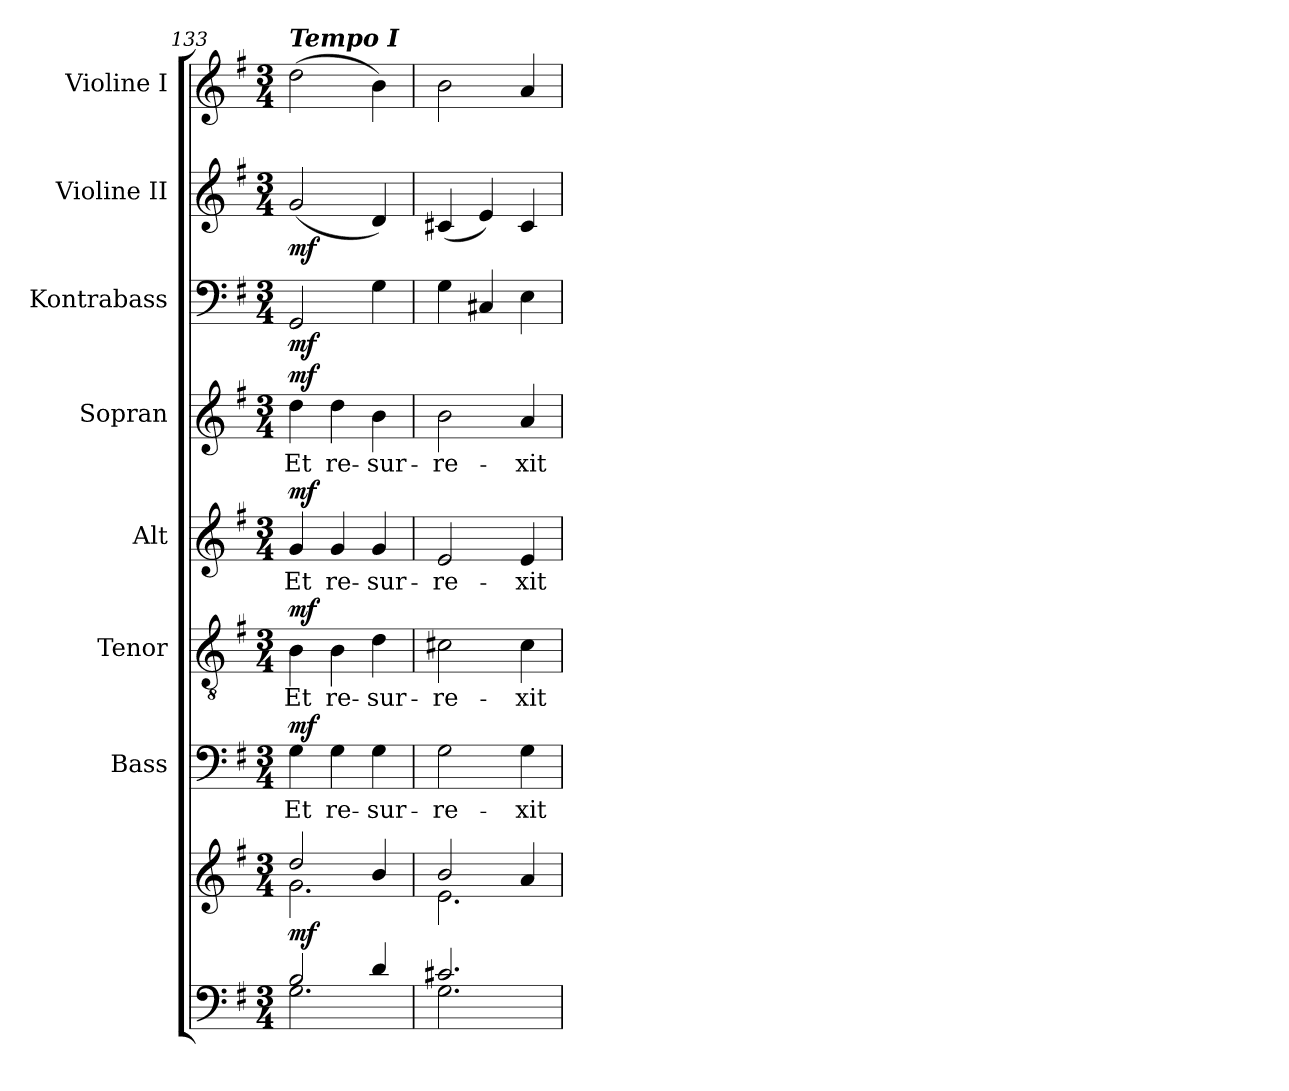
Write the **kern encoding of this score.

**kern	**kern	**dynam	**kern	**text	**dynam	**kern	**text	**dynam	**kern	**text	**dynam	**kern	**text	**dynam	**kern	**dynam	**kern	**dynam	**kern
*part8	*part8	*part8	*part7	*part7	*part7	*part6	*part6	*part6	*part5	*part5	*part5	*part4	*part4	*part4	*part3	*part3	*part2	*part2	*part1
*staff9	*staff8	*staff8/9	*staff7	*staff7	*staff7	*staff6	*staff6	*staff6	*staff5	*staff5	*staff5	*staff4	*staff4	*staff4	*staff3	*staff3	*staff2	*staff2	*staff1
*	*	*	*I"Bass	*	*	*I"Tenor	*	*	*I"Alt	*	*	*I"Sopran	*	*	*I"Kontrabass	*	*I"Violine II	*	*I"Violine I
*	*	*	*I'B.	*	*	*I'T.	*	*	*I'A.	*	*	*I'S.	*	*	*I'Kb.	*	*I'Vl. II	*	*I'Vl. I
*clefF4	*clefG2	*	*clefF4	*	*	*clefGv2	*	*	*clefG2	*	*	*clefG2	*	*	*clefF4	*	*clefG2	*	*clefG2
*	*	*	*	*	*	*	*	*	*	*	*	*	*	*	*ITrd7c12	*	*	*	*
*k[f#]	*k[f#]	*	*k[f#]	*	*	*k[f#]	*	*	*k[f#]	*	*	*k[f#]	*	*	*k[f#]	*	*k[f#]	*	*k[f#]
*G:	*G:	*	*G:	*	*	*G:	*	*	*G:	*	*	*G:	*	*	*G:	*	*G:	*	*G:
*M3/4	*M3/4	*	*M3/4	*	*	*M3/4	*	*	*M3/4	*	*	*M3/4	*	*	*M3/4	*	*M3/4	*	*M3/4
=133	=133	=133	=133	=133	=133	=133	=133	=133	=133	=133	=133	=133	=133	=133	=133	=133	=133	=133	=133
*^	*^	*	*	*	*	*	*	*	*	*	*	*	*	*	*	*	*	*	*
!	!	!	!	!	!	!	!	!	!	!	!	!	!	!	!	!	!	!	!	!	!LO:TX:a:Bi:t=Tempo I
!	!	!	!	!LO:DY:b	!	!LO:LY:b	!LO:DY:a	!	!LO:LY:b	!LO:DY:a	!	!LO:LY:b	!LO:DY:a	!	!LO:LY:b	!LO:DY:a	!	!LO:DY:b	!	!LO:DY:b	!
2B/	2.G\	2dd/	2.g\	mf	4G\	Et	mf	4B\	Et	mf	4g/	Et	mf	4dd\	Et	mf	2GGG/	mf	(<2g/	mf	(>2dd\
!	!	!	!	!	!	!LO:LY:b	!	!	!LO:LY:b	!	!	!LO:LY:b	!	!	!LO:LY:b	!	!	!	!	!	!
.	.	.	.	.	4G\	re-	.	4B\	re-	.	4g/	re-	.	4dd\	re-	.	.	.	.	.	.
!	!	!	!	!	!	!LO:LY:b	!	!	!LO:LY:b	!	!	!LO:LY:b	!	!	!LO:LY:b	!	!	!	!	!	!
4d/	.	4b/	.	.	4G\	-sur-	.	4d\	-sur-	.	4g/	-sur-	.	4b\	-sur-	.	4GG\	.	4d/)	.	4b\)
=134	=134	=134	=134	=134	=134	=134	=134	=134	=134	=134	=134	=134	=134	=134	=134	=134	=134	=134	=134	=134	=134
!	!	!	!	!	!	!LO:LY:b	!	!	!LO:LY:b	!	!	!LO:LY:b	!	!	!LO:LY:b	!	!	!	!	!	!
2.c#X/	2.G\	2b/	2.e\	.	2G\	-re-	.	2c#X\	-re-	.	2e/	-re-	.	2b\	-re-	.	4GG\	.	(<4c#X/	.	2b\
.	.	.	.	.	.	.	.	.	.	.	.	.	.	.	.	.	4CC#X/	.	4e/)	.	.
!	!	!	!	!	!	!LO:LY:b	!	!	!LO:LY:b	!	!	!LO:LY:b	!	!	!LO:LY:b	!	!	!	!	!	!
.	.	4a/	.	.	4G\	-xit	.	4c#\	-xit	.	4e/	-xit	.	4a/	-xit	.	4EE\	.	4c#/	.	4a/
*v	*v	*	*	*	*	*	*	*	*	*	*	*	*	*	*	*	*	*	*	*	*
*	*v	*v	*	*	*	*	*	*	*	*	*	*	*	*	*	*	*	*	*	*
=	=	=	=	=	=	=	=	=	=	=	=	=	=	=	=	=	=	=	=
*-	*-	*-	*-	*-	*-	*-	*-	*-	*-	*-	*-	*-	*-	*-	*-	*-	*-	*-	*-
